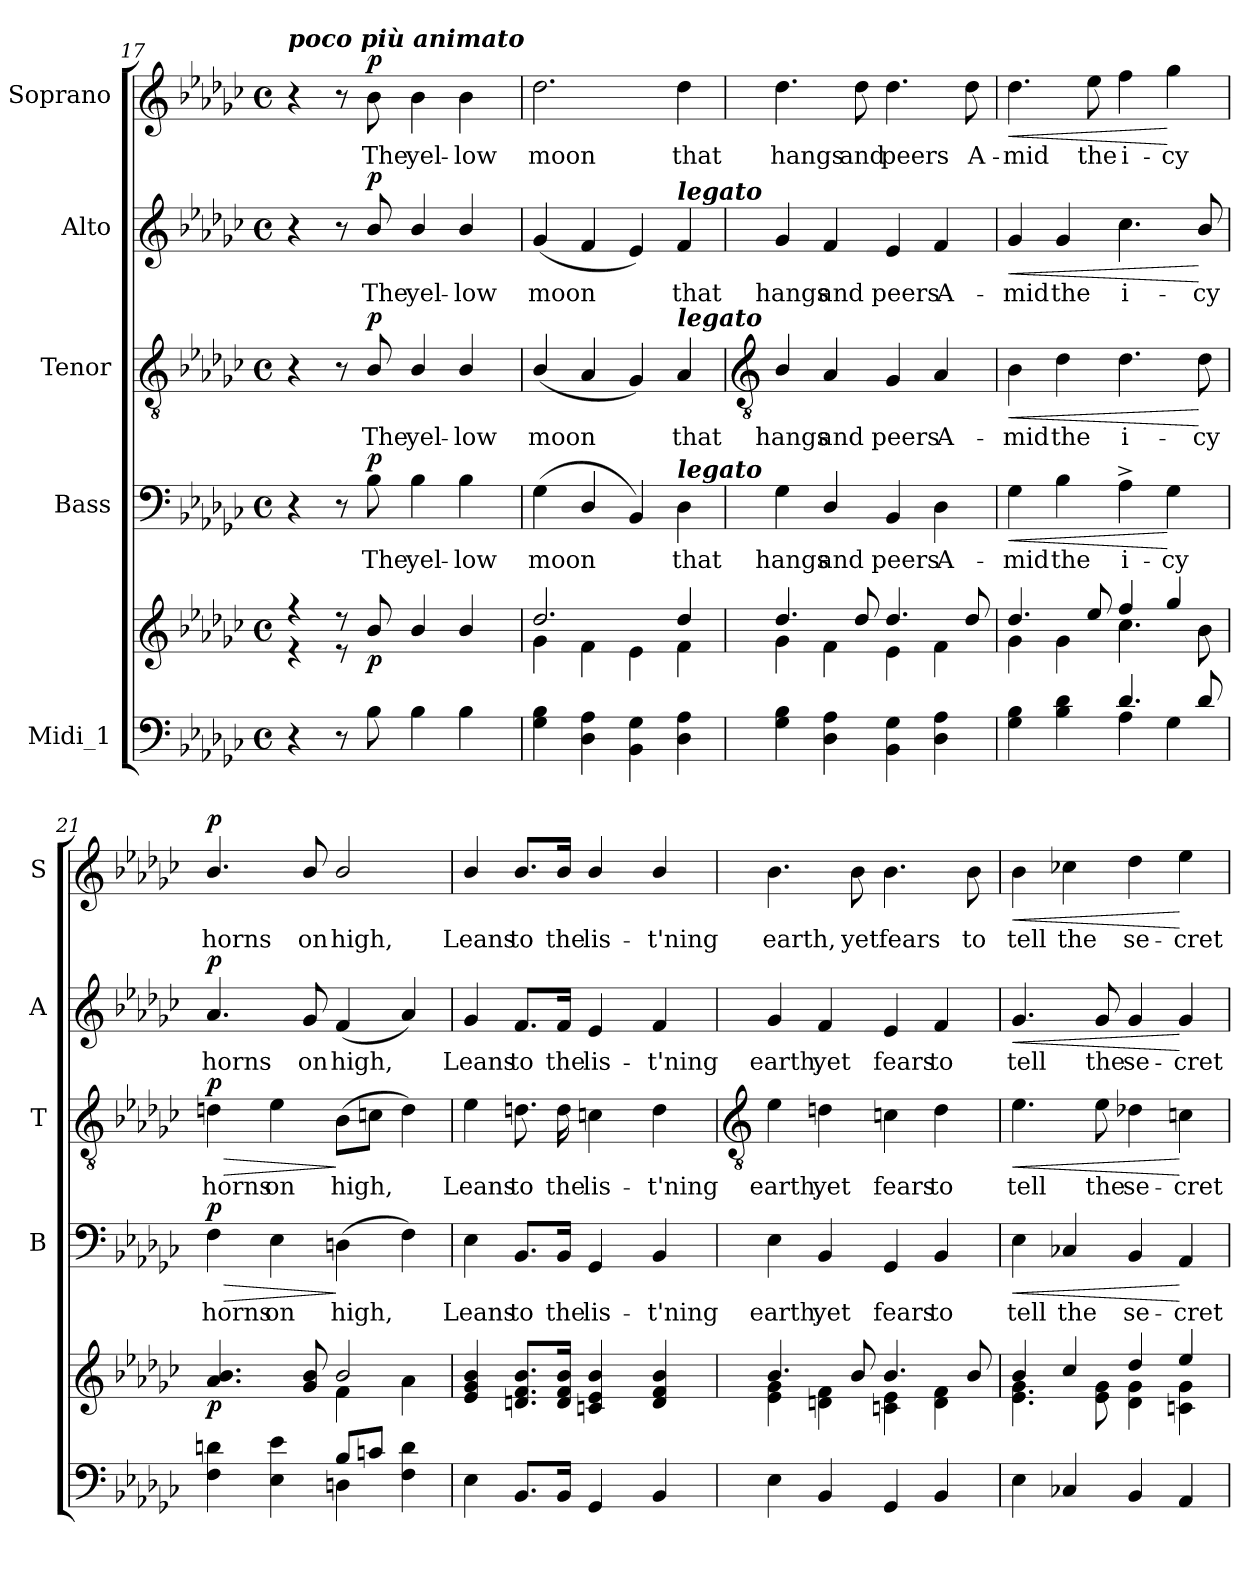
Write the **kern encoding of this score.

**kern	**kern	**dynam	**kern	**text	**dynam	**kern	**text	**dynam	**kern	**text	**dynam	**kern	**text	**dynam
*part5	*part5	*part5	*part4	*part4	*part4	*part3	*part3	*part3	*part2	*part2	*part2	*part1	*part1	*part1
*staff6	*staff5	*staff5/6	*staff4	*staff4	*staff4	*staff3	*staff3	*staff3	*staff2	*staff2	*staff2	*staff1	*staff1	*staff1
*I"Midi_1	*	*	*I"Bass	*	*	*I"Tenor	*	*	*I"Alto	*	*	*I"Soprano	*	*
*	*	*	*I'B	*	*	*I'T	*	*	*I'A	*	*	*I'S	*	*
*clefF4	*clefG2	*	*clefF4	*	*	*clefGv2	*	*	*clefG2	*	*	*clefG2	*	*
*k[b-e-a-d-g-c-]	*k[b-e-a-d-g-c-]	*	*k[b-e-a-d-g-c-]	*	*	*k[b-e-a-d-g-c-]	*	*	*k[b-e-a-d-g-c-]	*	*	*k[b-e-a-d-g-c-]	*	*
*G-:	*G-:	*	*G-:	*	*	*G-:	*	*	*G-:	*	*	*G-:	*	*
*M4/4	*M4/4	*	*M4/4	*	*	*M4/4	*	*	*M4/4	*	*	*M4/4	*	*
*met(c)	*met(c)	*	*met(c)	*	*	*met(c)	*	*	*met(c)	*	*	*met(c)	*	*
=17	=17	=17	=17	=17	=17	=17	=17	=17	=17	=17	=17	=17	=17	=17
*	*^	*	*	*	*	*	*	*	*	*	*	*	*	*
!	!	!	!	!	!	!	!	!	!	!	!	!	!LO:TX:a:Bi:t=poco più animato	!	!
4r	4r	4r	.	4r	.	.	4r	.	.	4r	.	.	4r	.	.
8r	8r	8r	.	8r	.	.	8r	.	.	8r	.	.	8r	.	.
!	!	!	!LO:DY:b	!	!LO:LY:b	!LO:DY:b	!	!LO:LY:b	!LO:DY:b	!	!LO:LY:b	!LO:DY:b	!	!LO:LY:b	!LO:DY:b
8B-	8b-/	2ryy	p	8B-	The	p	8B-/	The	p	8b-/	The	p	8b-	The	p
!	!	!	!	!	!LO:LY:b	!	!	!LO:LY:b	!	!	!LO:LY:b	!	!	!LO:LY:b	!
4B-	4b-/	.	.	4B-	yel-	.	4B-/	yel-	.	4b-/	yel-	.	4b-	yel-	.
!	!	!	!	!	!LO:LY:b	!	!	!LO:LY:b	!	!	!LO:LY:b	!	!	!LO:LY:b	!
4B-	4b-/	.	.	4B-	-low	.	4B-/	-low	.	4b-/	-low	.	4b-	-low	.
.	.	8ryy	.	.	.	.	.	.	.	.	.	.	.	.	.
=18	=18	=18	=18	=18	=18	=18	=18	=18	=18	=18	=18	=18	=18	=18	=18
!	!	!	!	!	!LO:LY:b	!	!	!LO:LY:b	!	!	!LO:LY:b	!	!	!LO:LY:b	!
4G- 4B-	2.dd-/	4g-\	.	(<4G-	moon	.	(<4B-/	moon	.	(<4g-	moon	.	2.dd-	moon	.
4D- 4A-	.	4f\	.	4D-/	.	.	4A-/	.	.	4f	.	.	.	.	.
4BB- 4G-	.	4e-\	.	4BB-)	.	.	4G-)	.	.	4e-)	.	.	.	.	.
!	!	!	!	!	!	!	!	!	!	!LO:TX:a:Bi:t=legato	!	!	!	!	!
!	!	!	!	!	!	!	!LO:TX:a:Bi:t=legato	!	!	!	!	!	!	!	!
!	!	!	!	!LO:TX:a:Bi:t=legato	!	!	!	!	!	!	!	!	!	!	!
!	!	!	!	!	!LO:LY:b	!	!	!LO:LY:b	!	!	!LO:LY:b	!	!	!LO:LY:b	!
4D- 4A-	4dd-/	4f\	.	4D-	that	.	4A-	that	.	4f	that	.	4dd-	that	.
!!LO:LB:g=z
=19	=19	=19	=19	=19	=19	=19	=19	=19	=19	=19	=19	=19	=19	=19	=19
*	*	*	*	*	*	*	*clefGv2	*	*	*	*	*	*	*	*
*^	*	*	*	*	*	*	*	*	*	*	*	*	*	*	*
!	!	!	!	!	!	!LO:LY:b	!	!	!LO:LY:b	!	!	!LO:LY:b	!	!	!LO:LY:b	!
1ryy	4G-\ 4B-\	4.dd-/	4g-\	.	4G-	hangs	.	4B-/	hangs	.	4g-	hangs	.	4.dd-	hangs	.
!	!	!	!	!	!	!LO:LY:b	!	!	!LO:LY:b	!	!	!LO:LY:b	!	!	!	!
.	4D-\ 4A-\	.	4f\	.	4D-/	and	.	4A-	and	.	4f	and	.	.	.	.
!	!	!	!	!	!	!	!	!	!	!	!	!	!	!	!LO:LY:b	!
.	.	8dd-/	.	.	.	.	.	.	.	.	.	.	.	8dd-	and	.
!	!	!	!	!	!	!LO:LY:b	!	!	!LO:LY:b	!	!	!LO:LY:b	!	!	!LO:LY:b	!
.	4BB-\ 4G-\	4.dd-/	4e-\	.	4BB-	peers	.	4G-	peers	.	4e-	peers	.	4.dd-	peers	.
!	!	!	!	!	!	!LO:LY:b	!	!	!LO:LY:b	!	!	!LO:LY:b	!	!	!	!
.	4D-\ 4A-\	.	4f\	.	4D-	A-	.	4A-	A-	.	4f	A-	.	.	.	.
!	!	!	!	!	!	!	!	!	!	!	!	!	!	!	!LO:LY:b	!
.	.	8dd-/	.	.	.	.	.	.	.	.	.	.	.	8dd-	A-	.
=20	=20	=20	=20	=20	=20	=20	=20	=20	=20	=20	=20	=20	=20	=20	=20	=20
!	!	!	!	!	!	!LO:LY:b	!LO:HP:b	!	!LO:LY:b	!LO:HP:b	!	!LO:LY:b	!LO:HP:b	!	!LO:LY:b	!LO:HP:b
2ryy	4G-\ 4B-\	4.dd-/	4g-\	.	4G-	-mid	<	4B-	-mid	<	4g-	-mid	<	4.dd-	-mid	<
!	!	!	!	!	!	!LO:LY:b	!	!	!LO:LY:b	!	!	!LO:LY:b	!	!	!	!
.	4B-\ 4d-\	.	4g-\	.	4B-	the	.	4d-	the	.	4g-	the	.	.	.	.
!	!	!	!	!	!	!	!	!	!	!	!	!	!	!	!LO:LY:b	!
.	.	8ee-/	.	.	.	.	.	.	.	.	.	.	.	8ee-	the	.
!	!	!	!	!	!	!LO:LY:b	!	!	!LO:LY:b	!	!	!LO:LY:b	!	!	!LO:LY:b	!
4.d-/	4A-\	4ff/	4.cc-\	.	4A-^	i-	.	4.d-	i-	.	4.cc-	i-	.	4ff	i-	.
!	!	!	!	!	!	!LO:LY:b	!	!	!	!	!	!	!	!	!LO:LY:b	!
.	4G-\	4gg-/	.	.	4G-	-cy	[	.	.	.	.	.	.	4gg-	-cy	[
!	!	!	!	!	!	!	!	!	!LO:LY:b	!	!	!LO:LY:b	!	!	!	!
8d-/	.	.	8b-\	.	.	.	.	8d-	-cy	[	8b-/	-cy	[	.	.	.
=21	=21	=21	=21	=21	=21	=21	=21	=21	=21	=21	=21	=21	=21	=21	=21	=21
!	!	!	!	!LO:DY:b	!	!LO:LY:b	!LO:HP:b	!	!LO:LY:b	!LO:HP:b	!	!LO:LY:b	!	!	!LO:LY:b	!
!	!	!	!	!	!	!	!LO:DY:n=1:b	!	!	!LO:DY:n=1:b	!	!	!LO:DY:b	!	!	!LO:DY:b
2ryy	4F\ 4dn\	4.a-/ 4.b-/	2ryy	p	4F	horns	> p	4dn	horns	> p	4.a-	horns	p	4.b-/	horns	p
!	!	!	!	!	!	!LO:LY:b	!	!	!LO:LY:b	!	!	!	!	!	!	!
.	4E-\ 4e-\	.	.	.	4E-	on	.	4e-	on	.	.	.	.	.	.	.
!	!	!	!	!	!	!	!	!	!	!	!	!LO:LY:b	!	!	!LO:LY:b	!
.	.	8g-/ 8b-/	.	.	.	.	.	.	.	.	8g-	on	.	8b-/	on	.
!	!	!	!	!	!	!LO:LY:b	!	!	!LO:LY:b	!	!	!LO:LY:b	!	!	!LO:LY:b	!
8B-/L	4Dn\	2b-/	4f\	.	(>4Dn	high,	]	(>8B-L	high,	]	(<4f	high,	.	2b-/	high,	.
8cn/J	.	.	.	.	.	.	.	8cnJ	.	.	.	.	.	.	.	.
4ryy	4F\ 4d\	.	4a-\	.	4F)	.	.	4d)	.	.	4a-)	.	.	.	.	.
=22	=22	=22	=22	=22	=22	=22	=22	=22	=22	=22	=22	=22	=22	=22	=22	=22
!	!	!	!	!	!	!LO:LY:b	!	!	!LO:LY:b	!	!	!LO:LY:b	!	!	!LO:LY:b	!
2ryy	4E-\	4e-/ 4g-/ 4b-/	2ryy	.	4E-	Leans	.	4e-	Leans	.	4g-	Leans	.	4b-/	Leans	.
!	!	!	!	!	!	!LO:LY:b	!	!	!LO:LY:b	!	!	!LO:LY:b	!	!	!LO:LY:b	!
.	8.BB-/L	8.dn/ 8.f/ 8.b-/L	.	.	8.BB-/L	to	.	8.dn	to	.	8.f/L	to	.	8.b-/L	to	.
!	!	!	!	!	!	!LO:LY:b	!	!	!LO:LY:b	!	!	!LO:LY:b	!	!	!LO:LY:b	!
.	16BB-/J	16d/ 16f/ 16b-/J	.	.	16BB-/Jk	the	.	16d	the	.	16f/Jk	the	.	16b-/Jk	the	.
!	!	!	!	!	!	!LO:LY:b	!	!	!LO:LY:b	!	!	!LO:LY:b	!	!	!LO:LY:b	!
8.ryy	4GG-/	4cn/ 4e-/ 4b-/	8.ryy	.	4GG-	lis-	.	4cn	lis-	.	4e-	lis-	.	4b-/	lis-	.
4ryy	.	.	4ryy	.	.	.	.	.	.	.	.	.	.	.	.	.
!	!	!	!	!	!	!LO:LY:b	!	!	!LO:LY:b	!	!	!LO:LY:b	!	!	!LO:LY:b	!
.	4BB-/	4d/ 4f/ 4b-/	.	.	4BB-	-t'ning	.	4d	-t'ning	.	4f	-t'ning	.	4b-/	-t'ning	.
16ryy	.	.	16ryy	.	.	.	.	.	.	.	.	.	.	.	.	.
*v	*v	*	*	*	*	*	*	*	*	*	*	*	*	*	*	*
!!LO:LB:g=z
=23	=23	=23	=23	=23	=23	=23	=23	=23	=23	=23	=23	=23	=23	=23	=23
*	*	*	*	*	*	*	*clefGv2	*	*	*	*	*	*	*	*
!	!	!	!	!	!LO:LY:b	!	!	!LO:LY:b	!	!	!LO:LY:b	!	!	!LO:LY:b	!
4E-	4.b-/	4e-\ 4g-\	.	4E-	earth,	.	4e-	earth,	.	4g-	earth,	.	4.b-	earth,	.
!	!	!	!	!	!LO:LY:b	!	!	!LO:LY:b	!	!	!LO:LY:b	!	!	!	!
4BB-	.	4dn\ 4f\	.	4BB-	yet	.	4dn	yet	.	4f	yet	.	.	.	.
!	!	!	!	!	!	!	!	!	!	!	!	!	!	!LO:LY:b	!
.	8b-/	.	.	.	.	.	.	.	.	.	.	.	8b-	yet	.
!	!	!	!	!	!LO:LY:b	!	!	!LO:LY:b	!	!	!LO:LY:b	!	!	!LO:LY:b	!
4GG-	4.b-/	4cn\ 4e-\	.	4GG-	fears	.	4cn	fears	.	4e-	fears	.	4.b-	fears	.
!	!	!	!	!	!LO:LY:b	!	!	!LO:LY:b	!	!	!LO:LY:b	!	!	!	!
4BB-	.	4d\ 4f\	.	4BB-	to	.	4d	to	.	4f	to	.	.	.	.
!	!	!	!	!	!	!	!	!	!	!	!	!	!	!LO:LY:b	!
.	8b-/	.	.	.	.	.	.	.	.	.	.	.	8b-	to	.
=24	=24	=24	=24	=24	=24	=24	=24	=24	=24	=24	=24	=24	=24	=24	=24
!	!	!	!	!	!LO:LY:b	!LO:HP:b	!	!LO:LY:b	!LO:HP:b	!	!LO:LY:b	!LO:HP:b	!	!LO:LY:b	!LO:HP:b
4E-	4b-/	4.e-\ 4.g-\	.	4E-	tell	<	4.e-	tell	<	4.g-	tell	<	4b-	tell	<
!	!	!	!	!	!LO:LY:b	!	!	!	!	!	!	!	!	!LO:LY:b	!
4C-X	4cc-/	.	.	4C-X	the	.	.	.	.	.	.	.	4cc-X	the	.
!	!	!	!	!	!	!	!	!LO:LY:b	!	!	!LO:LY:b	!	!	!	!
.	.	8e-\ 8g-\	.	.	.	.	8e-	the	.	8g-	the	.	.	.	.
!	!	!	!	!	!LO:LY:b	!	!	!LO:LY:b	!	!	!LO:LY:b	!	!	!LO:LY:b	!
4BB-	4dd-/	4d-\ 4g-\	.	4BB-	se-	.	4d-X	se-	.	4g-	se-	.	4dd-	se-	.
!	!	!	!	!	!LO:LY:b	!	!	!LO:LY:b	!	!	!LO:LY:b	!	!	!LO:LY:b	!
4AA-	4ee-/	4cn\ 4g-\	.	4AA-	-cret	[	4cn	-cret	[	4g-	-cret	[	4ee-	-cret	[
*	*v	*v	*	*	*	*	*	*	*	*	*	*	*	*	*
=	=	=	=	=	=	=	=	=	=	=	=	=	=	=
*-	*-	*-	*-	*-	*-	*-	*-	*-	*-	*-	*-	*-	*-	*-
